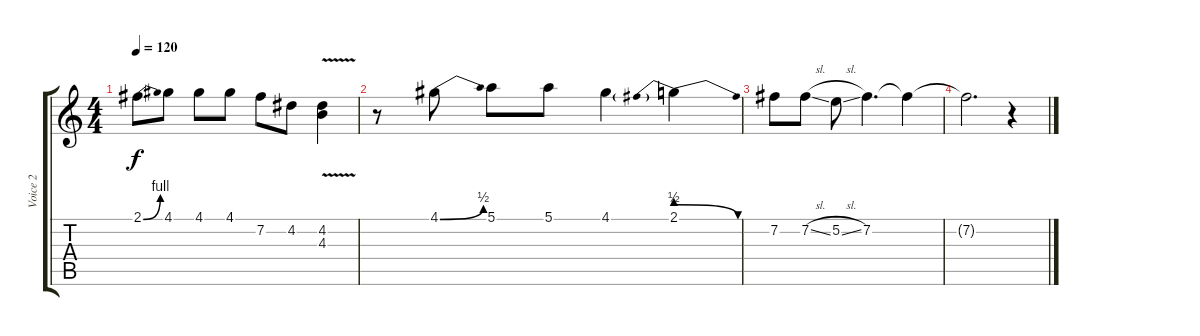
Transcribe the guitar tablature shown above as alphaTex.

\track ("Voice 2" "Voice 2") {instrument acousticguitarsteel}
\staff {score tabs}
\tuning (E4 B3 G3 D3 A2 E2) {hide}
\ts (4 4)
\tempo 120
\clef g2
\ks c
2.1{be (bend 0 0 60 4)}.8{dy f} 4.1.8 4.1.8 4.1.8 7.2.8 4.2.8 (4.2{v} 4.3{v}).4 |
r.8 4.1{be (bend 0 0 60 2)}.8 5.1.8 5.1.8 4.1.4 2.1{be (prebendrelease 0 2 60 0)}.4 |
7.2.8 7.2{sl}.8 5.2{sl}.8 7.2.4{d volume 9} 7.2{t}.4 |
7.2{t}.2{d} r.4
